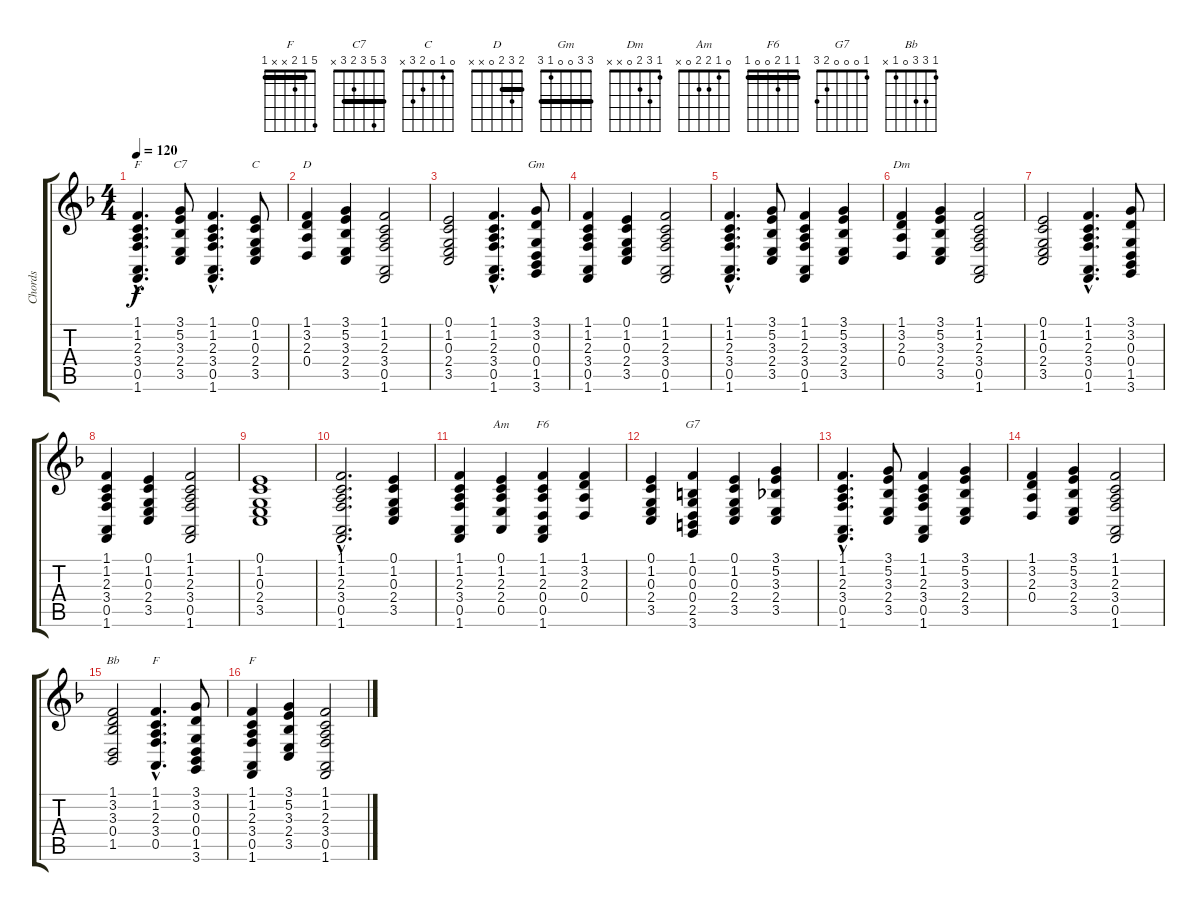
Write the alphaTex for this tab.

\track ("Chords" "Chords") {instrument drawbarorgan}
\staff {score tabs}
\tuning (E4 B3 G3 D3 A2 E2) {hide}
\chord ("F" 1 1 2 3 0 1) {barre 1}
\chord ("C7" 3 5 3 2 3 x) {barre 3}
\chord ("C" 0 1 0 2 3 x)
\chord ("D" 2 3 2 0 x x) {barre 2}
\chord ("Gm" 3 3 0 0 1 3) {barre 3}
\chord ("Dm" 1 3 2 0 x x)
\chord ("Am" 0 1 2 2 0 x)
\chord ("F6" 1 1 2 0 0 1) {barre 1}
\chord ("G7" 1 0 0 0 2 3)
\chord ("Bb" 1 3 3 0 1 x)
\chord ("F" 1 1 2 3 0 x) {barre 1}
\chord ("F" 5 1 2 x x 1) {barre 1}
\ts (4 4)
\tempo 120
\clef g2
\ks f
(1.1{hac} 1.2{hac} 2.3{hac} 3.4{hac} 0.5{hac} 1.6{hac}).4{d ch "F" dy f instrument drawbarorgan} (3.1 5.2 3.3 2.4 3.5).8{ch "C7"} (1.1{hac} 1.2{hac} 2.3{hac} 3.4{hac} 0.5{hac} 1.6{hac}).4{d} (0.1 1.2 0.3 2.4 3.5).8{ch "C"} |
(1.1 3.2 2.3 0.4).4{ch "D"} (3.1 5.2 3.3 2.4 3.5).4 (1.1 1.2 2.3 3.4 0.5 1.6).2 |
(0.1 1.2 0.3 2.4 3.5).2 (1.1{hac} 1.2{hac} 2.3{hac} 3.4{hac} 0.5{hac} 1.6{hac}).4{d} (3.1 3.2 0.3 0.4 1.5 3.6).8{ch "Gm"} |
(1.1 1.2 2.3 3.4 0.5 1.6).4 (0.1 1.2 0.3 2.4 3.5).4 (1.1 1.2 2.3 3.4 0.5 1.6).2 |
(1.1{hac} 1.2{hac} 2.3{hac} 3.4{hac} 0.5{hac} 1.6{hac}).4{d} (3.1 5.2 3.3 2.4 3.5).8 (1.1 1.2 2.3 3.4 0.5 1.6).4 (3.1 5.2 3.3 2.4 3.5).4 |
(1.1 3.2 2.3 0.4).4{ch "Dm"} (3.1 5.2 3.3 2.4 3.5).4 (1.1 1.2 2.3 3.4 0.5 1.6).2 |
(0.1 1.2 0.3 2.4 3.5).2 (1.1{hac} 1.2{hac} 2.3{hac} 3.4{hac} 0.5{hac} 1.6{hac}).4{d} (3.1 3.2 0.3 0.4 1.5 3.6).8 |
(1.1 1.2 2.3 3.4 0.5 1.6).4 (0.1 1.2 0.3 2.4 3.5).4 (1.1 1.2 2.3 3.4 0.5 1.6).2 |
(0.1 1.2 0.3 2.4 3.5).1 |
(1.1{hac} 1.2{hac} 2.3{hac} 3.4{hac} 0.5{hac} 1.6{hac}).2{d} (0.1 1.2 0.3 2.4 3.5).4 |
(1.1 1.2 2.3 3.4 0.5 1.6).4 (0.1 1.2 2.3 2.4 0.5).4{ch "Am"} (1.1 1.2 2.3 0.4 0.5 1.6).4{ch "F6"} (1.1 3.2 2.3 0.4).4 |
(0.1 1.2 0.3 2.4 3.5).4 (1.1 0.2 0.3 0.4 2.5 3.6).4{ch "G7"} (0.1 1.2 0.3 2.4 3.5).4 (3.1 5.2 3.3 2.4 3.5).4 |
(1.1{hac} 1.2{hac} 2.3{hac} 3.4{hac} 0.5{hac} 1.6{hac}).4{d} (3.1 5.2 3.3 2.4 3.5).8 (1.1 1.2 2.3 3.4 0.5 1.6).4 (3.1 5.2 3.3 2.4 3.5).4 |
(1.1 3.2 2.3 0.4).4 (3.1 5.2 3.3 2.4 3.5).4 (1.1 1.2 2.3 3.4 0.5 1.6).2 |
(1.1 3.2 3.3 0.4 1.5).2{ch "Bb"} (1.1{hac} 1.2{hac} 2.3{hac} 3.4{hac} 0.5{hac}).4{d ch "F"} (3.1 3.2 0.3 0.4 1.5 3.6).8 |
(1.1 1.2 2.3 3.4 0.5 1.6).4{ch "F"} (3.1 5.2 3.3 2.4 3.5).4 (1.1 1.2 2.3 3.4 0.5 1.6).2
